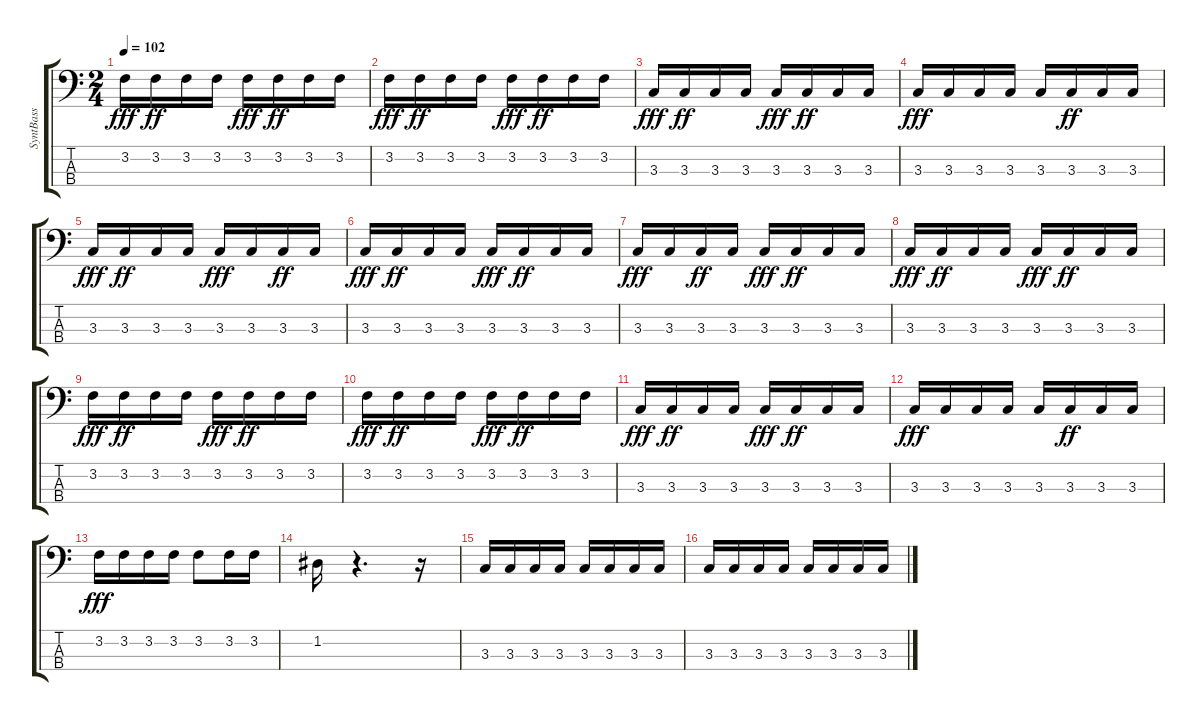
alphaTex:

\track ("SyntBass" "SyntBass") {instrument synthbass1}
\staff {score tabs}
\tuning (G2 D2 A1 E1) {hide}
\ts (2 4)
\tempo 102
\clef f4
\ks c
3.2.16{dy fff} 3.2.16{dy ff} 3.2.16 3.2.16 3.2.16{dy fff} 3.2.16{dy ff} 3.2.16 3.2.16 |
3.2.16{dy fff} 3.2.16{dy ff} 3.2.16 3.2.16 3.2.16{dy fff} 3.2.16{dy ff} 3.2.16 3.2.16 |
3.3.16{dy fff} 3.3.16{dy ff} 3.3.16 3.3.16 3.3.16{dy fff} 3.3.16{dy ff} 3.3.16 3.3.16 |
3.3.16{dy fff} 3.3.16 3.3.16 3.3.16 3.3.16 3.3.16{dy ff} 3.3.16 3.3.16 |
3.3.16{dy fff} 3.3.16{dy ff} 3.3.16 3.3.16 3.3.16{dy fff} 3.3.16 3.3.16{dy ff} 3.3.16 |
3.3.16{dy fff} 3.3.16{dy ff} 3.3.16 3.3.16 3.3.16{dy fff} 3.3.16{dy ff} 3.3.16 3.3.16 |
3.3.16{dy fff} 3.3.16 3.3.16{dy ff} 3.3.16 3.3.16{dy fff} 3.3.16{dy ff} 3.3.16 3.3.16 |
3.3.16{dy fff} 3.3.16{dy ff} 3.3.16 3.3.16 3.3.16{dy fff} 3.3.16{dy ff} 3.3.16 3.3.16 |
3.2.16{dy fff} 3.2.16{dy ff} 3.2.16 3.2.16 3.2.16{dy fff} 3.2.16{dy ff} 3.2.16 3.2.16 |
3.2.16{dy fff} 3.2.16{dy ff} 3.2.16 3.2.16 3.2.16{dy fff} 3.2.16{dy ff} 3.2.16 3.2.16 |
3.3.16{dy fff} 3.3.16{dy ff} 3.3.16 3.3.16 3.3.16{dy fff} 3.3.16{dy ff} 3.3.16 3.3.16 |
3.3.16{dy fff} 3.3.16 3.3.16 3.3.16 3.3.16 3.3.16{dy ff} 3.3.16 3.3.16 |
3.2.16{dy fff} 3.2.16 3.2.16 3.2.16 3.2.8 3.2.16 3.2.16 |
1.2.16 r.4{d} r.16 |
3.3.16 3.3.16 3.3.16 3.3.16 3.3.16 3.3.16 3.3.16 3.3.16 |
3.3.16 3.3.16 3.3.16 3.3.16 3.3.16 3.3.16 3.3.16 3.3.16
